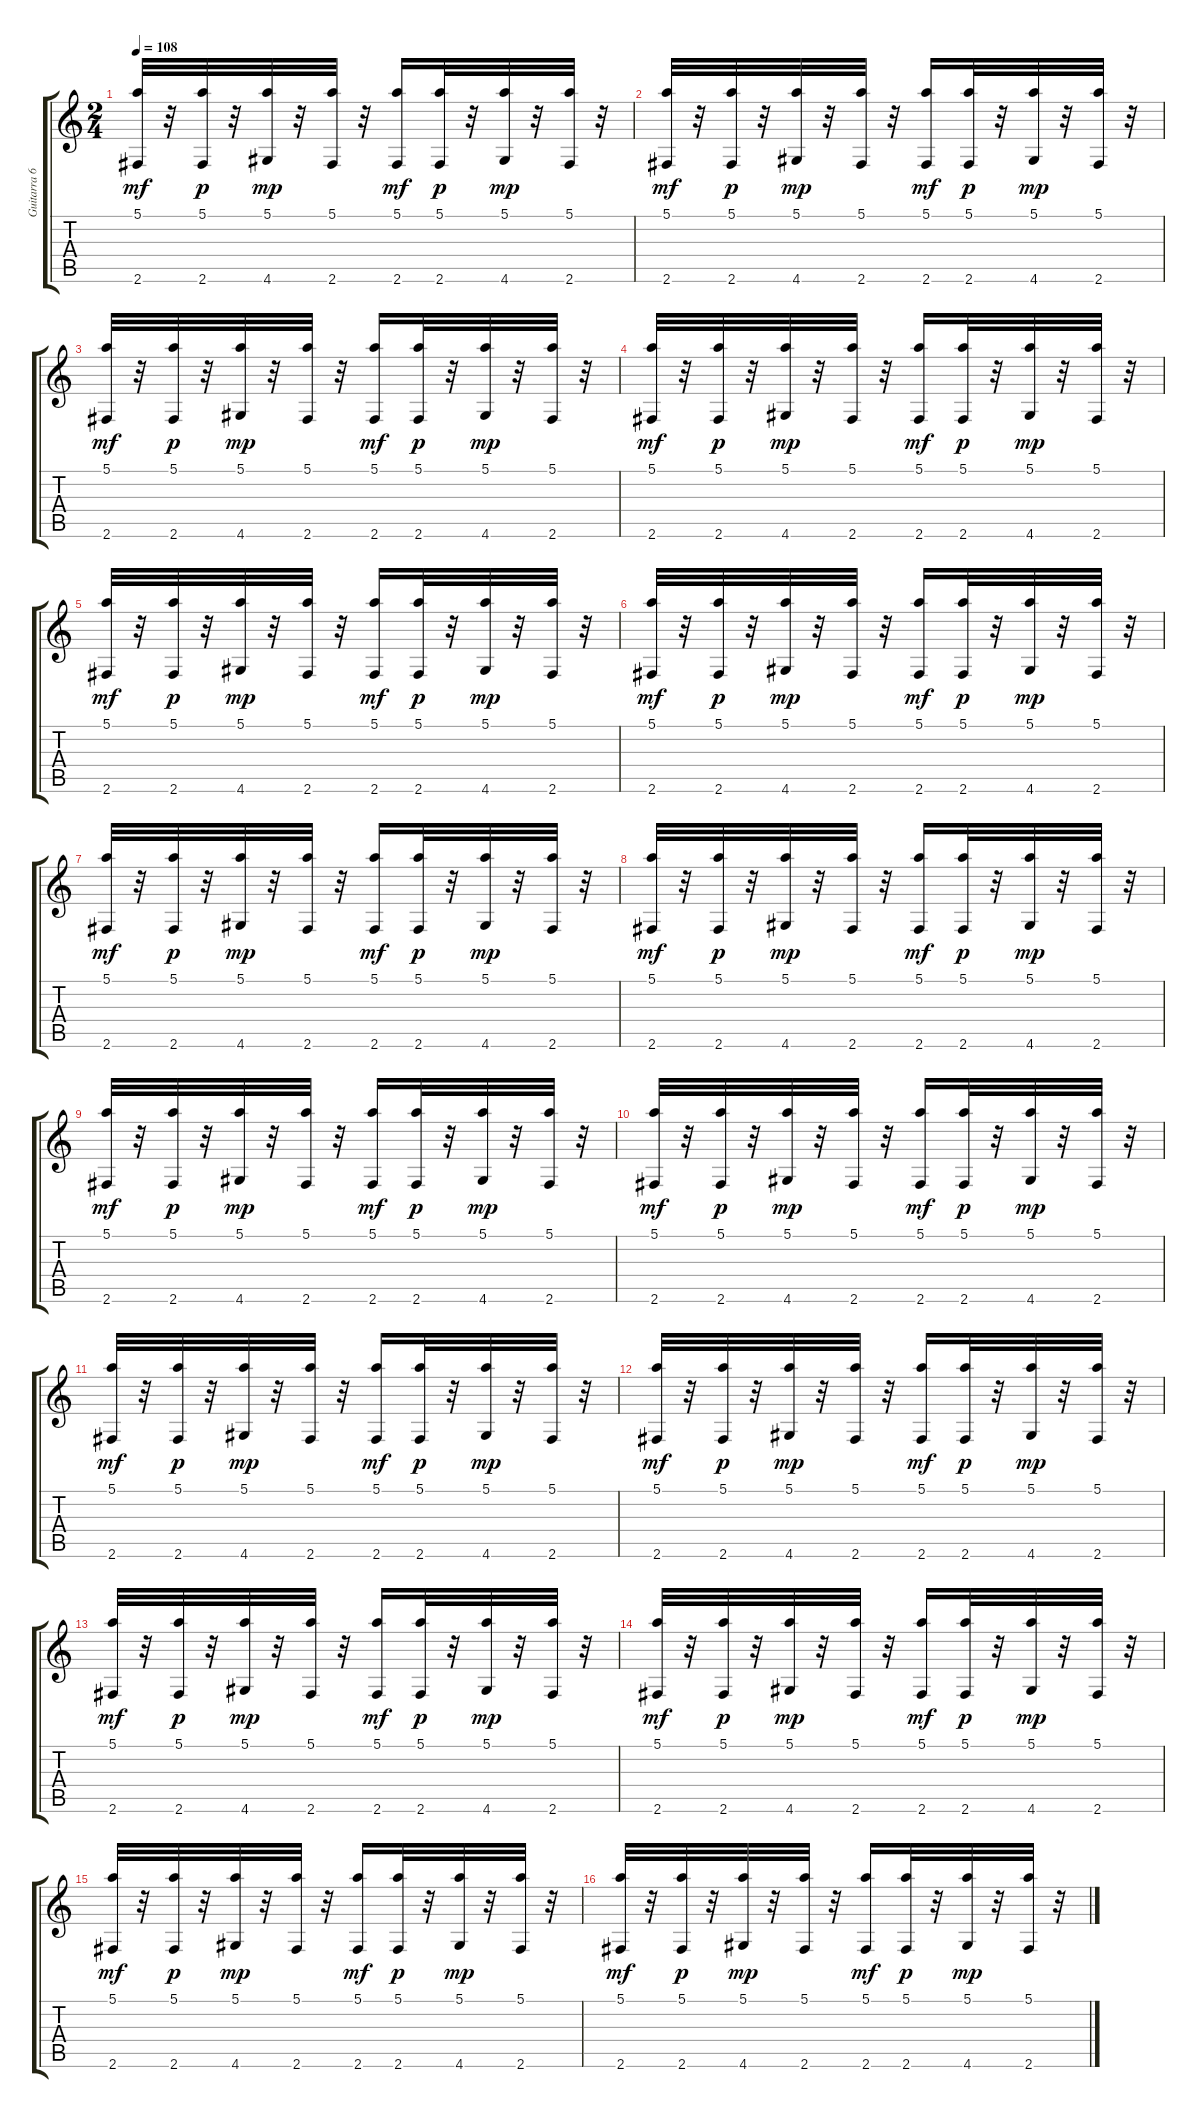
\track ("Guitarra 6" "Guitarra 6") {instrument acousticguitarsteel}
\staff {score tabs}
\tuning (E4 B3 G3 D3 A2 E2) {hide}
\ts (2 4)
\tempo 108
\clef g2
\ks c
(5.1 2.6).32{dy mf} r.32 (5.1 2.6).32{dy p} r.32 (5.1 4.6).32{dy mp} r.32 (5.1 2.6).32 r.32 (5.1 2.6).16{dy mf} (5.1 2.6).32{dy p} r.32 (5.1 4.6).32{dy mp} r.32 (5.1 2.6).32 r.32 |
(5.1 2.6).32{dy mf} r.32 (5.1 2.6).32{dy p} r.32 (5.1 4.6).32{dy mp} r.32 (5.1 2.6).32 r.32 (5.1 2.6).16{dy mf} (5.1 2.6).32{dy p} r.32 (5.1 4.6).32{dy mp} r.32 (5.1 2.6).32 r.32 |
(5.1 2.6).32{dy mf} r.32 (5.1 2.6).32{dy p} r.32 (5.1 4.6).32{dy mp} r.32 (5.1 2.6).32 r.32 (5.1 2.6).16{dy mf} (5.1 2.6).32{dy p} r.32 (5.1 4.6).32{dy mp} r.32 (5.1 2.6).32 r.32 |
(5.1 2.6).32{dy mf} r.32 (5.1 2.6).32{dy p} r.32 (5.1 4.6).32{dy mp} r.32 (5.1 2.6).32 r.32 (5.1 2.6).16{dy mf} (5.1 2.6).32{dy p} r.32 (5.1 4.6).32{dy mp} r.32 (5.1 2.6).32 r.32 |
(5.1 2.6).32{dy mf} r.32 (5.1 2.6).32{dy p} r.32 (5.1 4.6).32{dy mp} r.32 (5.1 2.6).32 r.32 (5.1 2.6).16{dy mf} (5.1 2.6).32{dy p} r.32 (5.1 4.6).32{dy mp} r.32 (5.1 2.6).32 r.32 |
(5.1 2.6).32{dy mf} r.32 (5.1 2.6).32{dy p} r.32 (5.1 4.6).32{dy mp} r.32 (5.1 2.6).32 r.32 (5.1 2.6).16{dy mf} (5.1 2.6).32{dy p} r.32 (5.1 4.6).32{dy mp} r.32 (5.1 2.6).32 r.32 |
(5.1 2.6).32{dy mf} r.32 (5.1 2.6).32{dy p} r.32 (5.1 4.6).32{dy mp} r.32 (5.1 2.6).32 r.32 (5.1 2.6).16{dy mf} (5.1 2.6).32{dy p} r.32 (5.1 4.6).32{dy mp} r.32 (5.1 2.6).32 r.32 |
(5.1 2.6).32{dy mf} r.32 (5.1 2.6).32{dy p} r.32 (5.1 4.6).32{dy mp} r.32 (5.1 2.6).32 r.32 (5.1 2.6).16{dy mf} (5.1 2.6).32{dy p} r.32 (5.1 4.6).32{dy mp} r.32 (5.1 2.6).32 r.32 |
(5.1 2.6).32{dy mf} r.32 (5.1 2.6).32{dy p} r.32 (5.1 4.6).32{dy mp} r.32 (5.1 2.6).32 r.32 (5.1 2.6).16{dy mf} (5.1 2.6).32{dy p} r.32 (5.1 4.6).32{dy mp} r.32 (5.1 2.6).32 r.32 |
(5.1 2.6).32{dy mf} r.32 (5.1 2.6).32{dy p} r.32 (5.1 4.6).32{dy mp} r.32 (5.1 2.6).32 r.32 (5.1 2.6).16{dy mf} (5.1 2.6).32{dy p} r.32 (5.1 4.6).32{dy mp} r.32 (5.1 2.6).32 r.32 |
(5.1 2.6).32{dy mf} r.32 (5.1 2.6).32{dy p} r.32 (5.1 4.6).32{dy mp} r.32 (5.1 2.6).32 r.32 (5.1 2.6).16{dy mf} (5.1 2.6).32{dy p} r.32 (5.1 4.6).32{dy mp} r.32 (5.1 2.6).32 r.32 |
(5.1 2.6).32{dy mf} r.32 (5.1 2.6).32{dy p} r.32 (5.1 4.6).32{dy mp} r.32 (5.1 2.6).32 r.32 (5.1 2.6).16{dy mf} (5.1 2.6).32{dy p} r.32 (5.1 4.6).32{dy mp} r.32 (5.1 2.6).32 r.32 |
(5.1 2.6).32{dy mf} r.32 (5.1 2.6).32{dy p} r.32 (5.1 4.6).32{dy mp} r.32 (5.1 2.6).32 r.32 (5.1 2.6).16{dy mf} (5.1 2.6).32{dy p} r.32 (5.1 4.6).32{dy mp} r.32 (5.1 2.6).32 r.32 |
(5.1 2.6).32{dy mf} r.32 (5.1 2.6).32{dy p} r.32 (5.1 4.6).32{dy mp} r.32 (5.1 2.6).32 r.32 (5.1 2.6).16{dy mf} (5.1 2.6).32{dy p} r.32 (5.1 4.6).32{dy mp} r.32 (5.1 2.6).32 r.32 |
(5.1 2.6).32{dy mf} r.32 (5.1 2.6).32{dy p} r.32 (5.1 4.6).32{dy mp} r.32 (5.1 2.6).32 r.32 (5.1 2.6).16{dy mf} (5.1 2.6).32{dy p} r.32 (5.1 4.6).32{dy mp} r.32 (5.1 2.6).32 r.32 |
(5.1 2.6).32{dy mf} r.32 (5.1 2.6).32{dy p} r.32 (5.1 4.6).32{dy mp} r.32 (5.1 2.6).32 r.32 (5.1 2.6).16{dy mf} (5.1 2.6).32{dy p} r.32 (5.1 4.6).32{dy mp} r.32 (5.1 2.6).32 r.32
